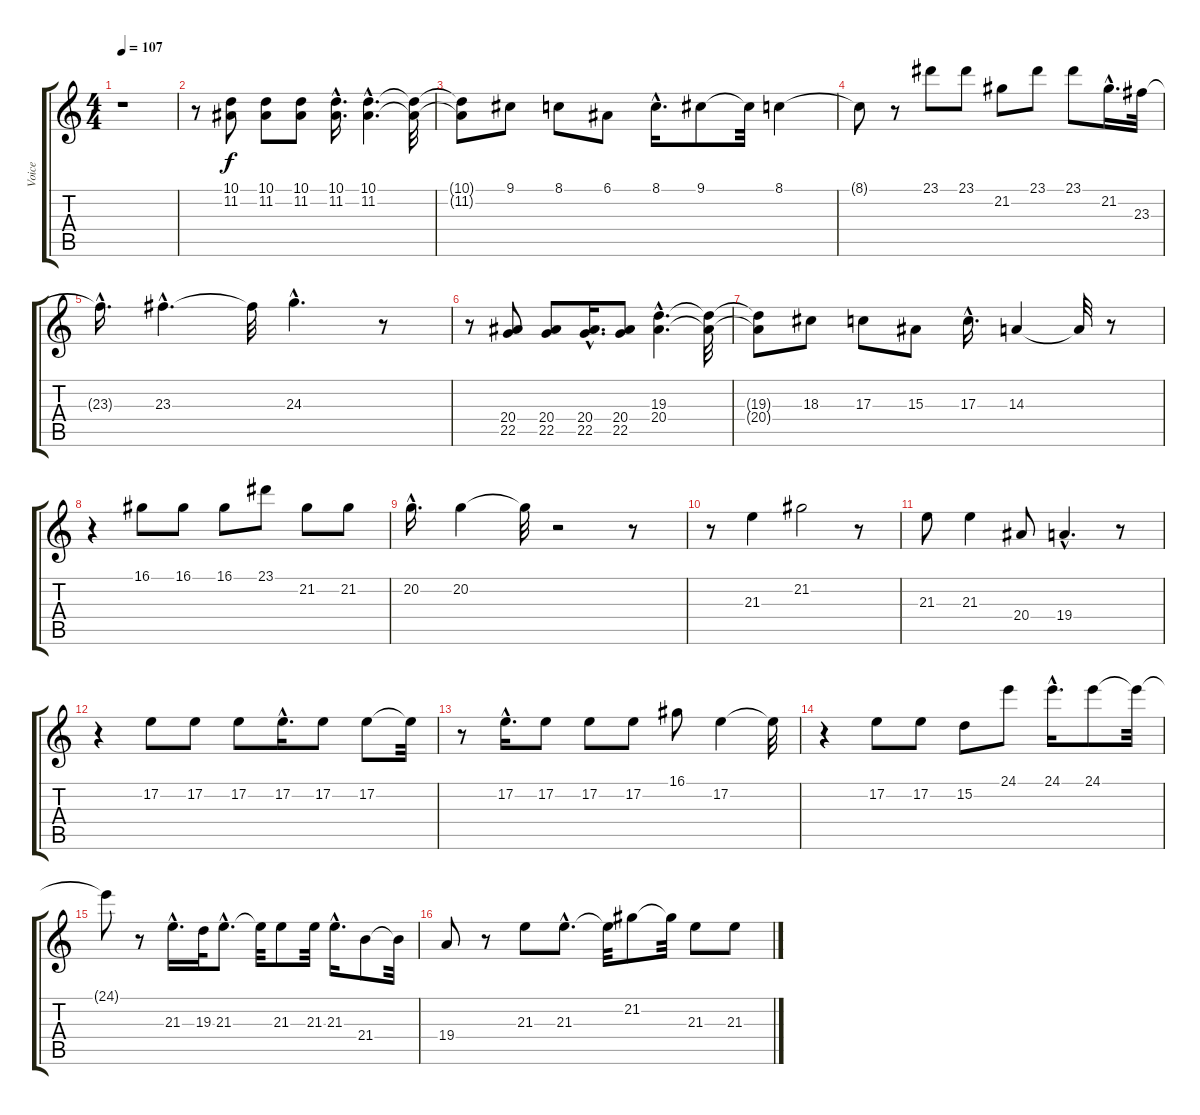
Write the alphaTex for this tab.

\track ("Voice" "Voice") {instrument trumpet}
\staff {score tabs}
\tuning (E4 B3 G3 D3 A2 E2) {hide}
\ts (4 4)
\tempo 107
\clef g2
\ks c
r.1{dy f} |
r.8 (10.1 11.2).8 (10.1 11.2).8 (10.1 11.2).8 (10.1{hac} 11.2{hac}).16{d} (10.1{hac} 11.2{hac}).4{d} (10.1{t} 11.2{t}).32 |
(10.1{t} 11.2{t}).8 9.1.8 8.1.8 6.1.8 8.1{hac}.16{d} 9.1.8 9.1{t}.32 8.1.4 |
8.1{t}.8 r.8 23.1.8 23.1.8 21.2.8 23.1.8 23.1.8 21.2{hac}.16{d} 23.3.32 |
23.3{hac t}.16{d} 23.3{hac}.4{d} 23.3{t}.32 24.3{hac}.4{d} r.8 |
r.8 (20.4 22.5).8 (20.4 22.5).8 (20.4{hac} 22.5{hac}).16{d} (20.4 22.5).8 (19.3{hac} 20.4{hac}).4{d} (19.3{t} 20.4{t}).32 |
(19.3{t} 20.4{t}).8 18.3.8 17.3.8 15.3.8 17.3{hac}.16{d} 14.3.4 14.3{t}.32 r.8 |
r.4 16.1.8 16.1.8 16.1.8 23.1.8 21.2.8 21.2.8 |
20.2{hac}.16{d} 20.2.4 20.2{t}.32 r.2 r.8 |
r.8 21.3.4 21.2.2 r.8 |
21.3.8 21.3.4 20.4.8 19.4{hac}.4{d} r.8 |
r.4 17.2.8 17.2.8 17.2.8 17.2{hac}.16{d} 17.2.8 17.2.8 17.2{t}.32 |
r.8 17.2{hac}.16{d} 17.2.8 17.2.8 17.2.8 16.1.8 17.2.4 17.2{t}.32 |
r.4 17.2.8 17.2.8 15.2.8 24.1.8 24.1{hac}.16{d} 24.1.8 24.1{t}.32 |
24.1{t}.8 r.8 21.3{hac}.16{d} 19.3.32 21.3{hac}.8{d} 21.3{t}.32 21.3.8 21.3.32 21.3{hac}.16{d} 21.4.8 21.4{t}.32 |
19.4.8 r.8 21.3.8 21.3{hac}.8{d} 21.3{t}.32 21.2.8 21.2{t}.32 21.3.8 21.3.8
